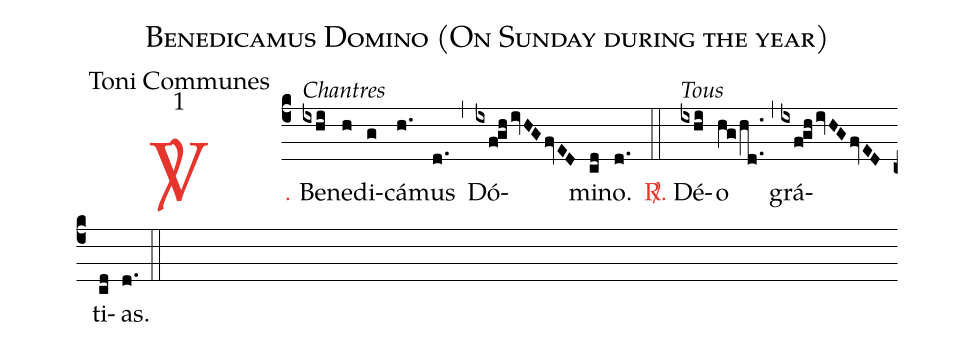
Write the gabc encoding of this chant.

name:Benedicamus Domino (On Sunday during the year);
office-part:Toni Communes;
mode:1;
%%
(c4)<c><sp>V/</sp>.</c>  <alt>Chantres</alt>Be(ixhi)ne(h)di(g)cá(h.)mus(d.) (,)Dó(ixf!ghivHGfvED)mi(cd)no.(d.) (::)<c><sp>R/</sp>.</c>  <alt>Tous</alt>Dé(ixhi)o(hg/hd..) (,) grá(ixf!ghivHGfvED)ti(cd)as.(d.) (::)
